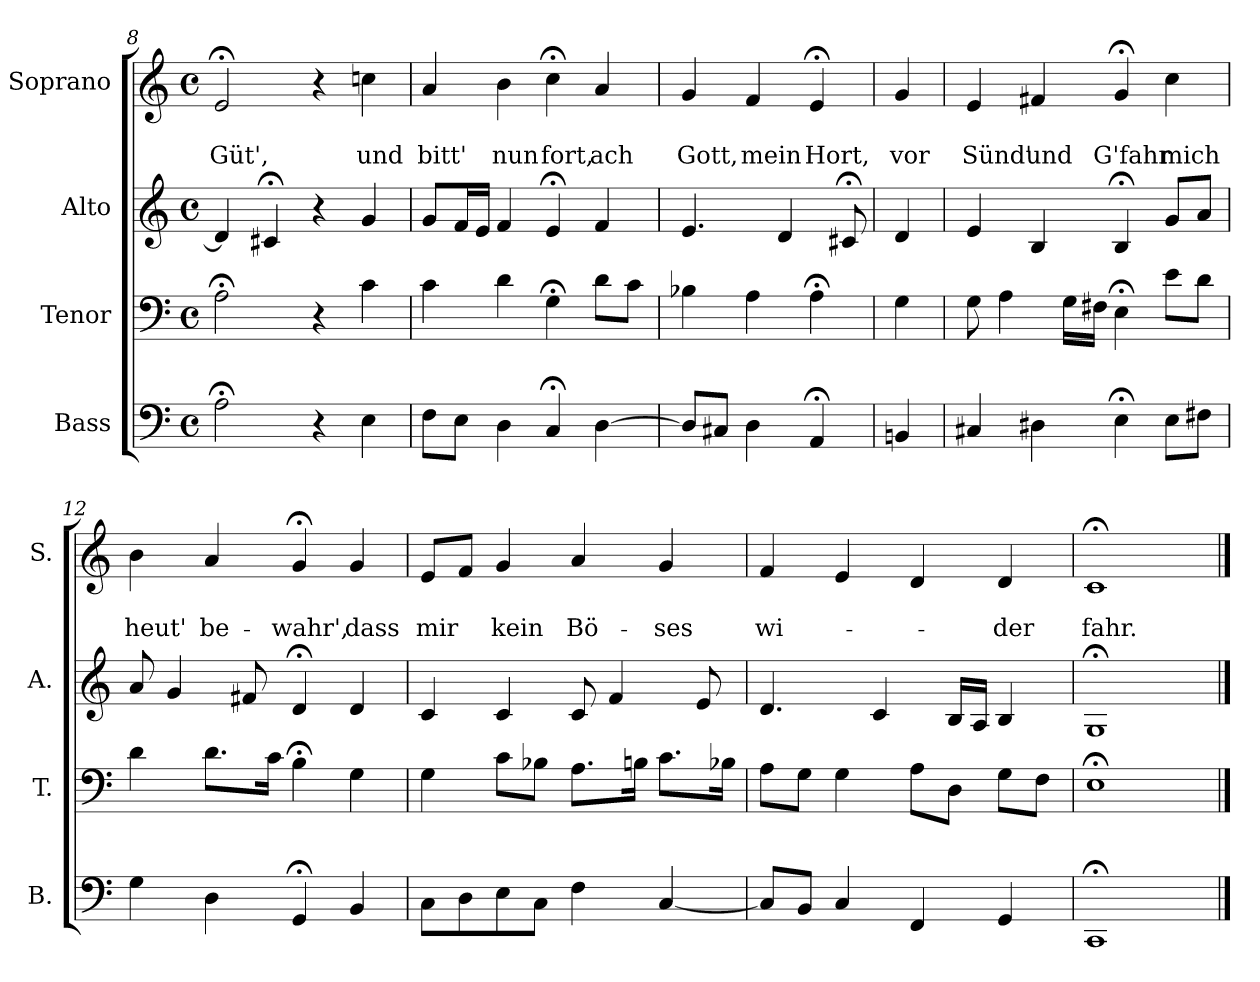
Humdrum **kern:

**kern	**kern	**kern	**kern	**text	**text
*part4	*part3	*part2	*part1	*part1	*part1
*staff4	*staff3	*staff2	*staff1	*staff1	*staff1
*I"Bass	*I"Tenor	*I"Alto	*I"Soprano	*	*
*I'B.	*I'T.	*I'A.	*I'S.	*	*
*clefF4	*clefF4	*clefG2	*clefG2	*	*
*k[]	*k[]	*k[]	*k[]	*	*
*	*	*	*C:	*	*
*M4/4	*M4/4	*M4/4	*M4/4	*	*
*met(c)	*met(c)	*met(c)	*met(c)	*	*
=8	=8	=8	=8	=8	=8
2A;<\	2A;<\	4d/]	2e;</	.	Güt',
.	.	4c#X;</	.	.	.
4r	4r	4r	4r	.	.
4E\	4c\	4g/	4ccn\	.	und
=9	=9	=9	=9	=9	=9
8F\L	4c\	8g/L	4a/	.	bitt'
8E\J	.	16f/L	.	.	.
.	.	16e/JJ	.	.	.
4D\	4d\	4f/	4b\	.	nun
4C;</	4G;<\	4e;</	4cc;<\	.	fort,
[4D\	8d\L	4f/	4a/	.	ach
.	8c\J	.	.	.	.
=10	=10	=10	=10	=10	=10
8D/L]	4B-X\	4.e/	4g/	.	Gott,
8C#X/J	.	.	.	.	.
4D\	4A\	.	4f/	.	mein
.	.	4d/	.	.	.
4AA;</	4A;<\	.	4e;</	.	Hort,
.	.	8c#X;</	.	.	.
!!LO:PB:g=z
=10a	=10a	=10a	=10a	=10a	=10a
4BBn/	4G\	4d/	4g/	.	vor
=11	=11	=11	=11	=11	=11
4C#X/	8G\	4e/	4e/	.	Sünd'
.	4A\	.	.	.	.
4D#X\	.	4B/	4f#X/	.	und
.	16G\LL	.	.	.	.
.	16F#X\JJ	.	.	.	.
4E;<\	4E;<\	4B;</	4g;</	.	G'fahr
8E\L	8e\L	8g/L	4cc\	.	mich
8F#X\J	8d\J	8a/J	.	.	.
=12	=12	=12	=12	=12	=12
4G\	4d\	8a/	4b\	.	heut'
.	.	4g/	.	.	.
4D\	8.d\L	.	4a/	.	be-
.	.	8f#X/	.	.	.
.	16c\Jk	.	.	.	.
4GG;</	4B;<\	4d;</	4g;</	.	-wahr',
4BB/	4G\	4d/	4g/	.	dass
=13	=13	=13	=13	=13	=13
8C\L	4G\	4c/	8e/L	.	mir
8D\	.	.	8f/J	.	.
8E\	8c\L	4c/	4g/	.	kein
8C\J	8B-X\J	.	.	.	.
4F\	8.A\L	8c/	4a/	.	Bö-
.	.	4f/	.	.	.
.	16Bn\Jk	.	.	.	.
[4C/	8.c\L	.	4g/	.	-ses
.	.	8e/	.	.	.
.	16B-X\Jk	.	.	.	.
=14	=14	=14	=14	=14	=14
8C/L]	8A\L	4.d/	4f/	.	wi-
8BB/J	8G\J	.	.	.	.
4C/	4G\	.	4e/	.	.
.	.	4c/	.	.	.
4FF/	8A\L	.	4d/	.	.
.	8D\J	16B/LL	.	.	.
.	.	16A/JJ	.	.	.
4GG/	8G\L	4B/	4d/	.	-der
.	8F\J	.	.	.	.
=15	=15	=15	=15	=15	=15
1CC;<	1E;<	1G;<	1c;<	.	fahr.
==	==	==	==	==	==
*-	*-	*-	*-	*-	*-
